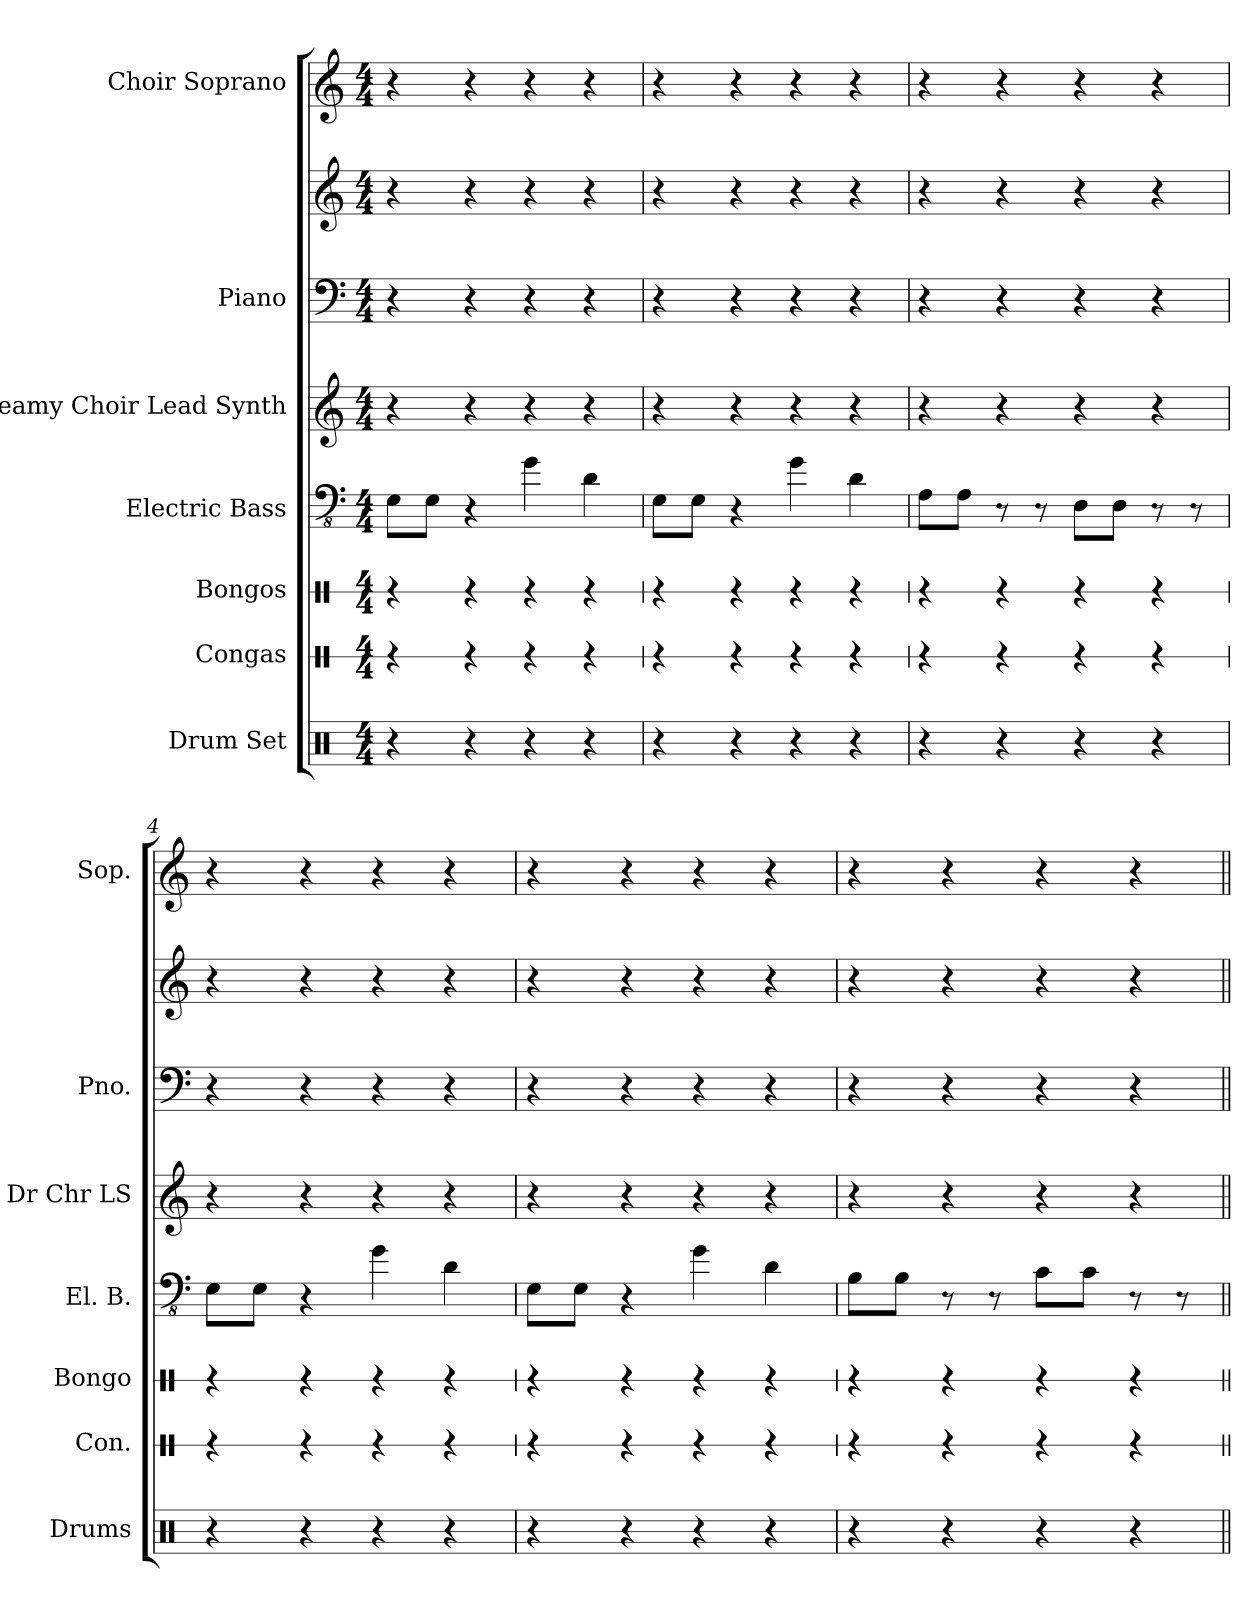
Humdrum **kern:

**kern	**kern	**kern	**kern	**kern	**kern	**kern	**kern
*part7	*part6	*part5	*part4	*part3	*part2	*part2	*part1
*staff8	*staff7	*staff6	*staff5	*staff4	*staff3	*staff2	*staff1
*I"Drum Set	*I"Congas	*I"Bongos	*I"Electric Bass	*I"Dreamy Choir Lead Synth	*I"Piano	*	*I"Choir Soprano
*I'Drums	*I'Con.	*I'Bongo	*I'El. B.	*I'Dr Chr LS	*I'Pno.	*	*I'Sop.
*stria5	*stria1	*stria1	*stria4	*stria5	*stria5	*stria5	*stria5
*clefX	*clefX	*clefX	*clefFv4	*clefG2	*clefF4	*clefG2	*clefG2
*k[]	*k[]	*k[]	*k[]	*k[]	*k[]	*k[]	*k[]
*M4/4	*M4/4	*M4/4	*M4/4	*M4/4	*M4/4	*M4/4	*M4/4
*MM140	*MM140	*MM140	*MM140	*MM140	*MM140	*MM140	*MM140
=1	=1	=1	=1	=1	=1	=1	=1
4r	4r	4r	8EEL	4r	4r	4r	4r
.	.	.	8EEJ	.	.	.	.
4r	4r	4r	4r	4r	4r	4r	4r
4r	4r	4r	4E	4r	4r	4r	4r
4r	4r	4r	4BB	4r	4r	4r	4r
=2	=2	=2	=2	=2	=2	=2	=2
4r	4r	4r	8EEL	4r	4r	4r	4r
.	.	.	8EEJ	.	.	.	.
4r	4r	4r	4r	4r	4r	4r	4r
4r	4r	4r	4E	4r	4r	4r	4r
4r	4r	4r	4BB	4r	4r	4r	4r
=3	=3	=3	=3	=3	=3	=3	=3
4r	4r	4r	8FFL	4r	4r	4r	4r
.	.	.	8FFJ	.	.	.	.
4r	4r	4r	8r	4r	4r	4r	4r
.	.	.	8r	.	.	.	.
4r	4r	4r	8DDL	4r	4r	4r	4r
.	.	.	8DDJ	.	.	.	.
4r	4r	4r	8r	4r	4r	4r	4r
.	.	.	8r	.	.	.	.
=4	=4	=4	=4	=4	=4	=4	=4
4r	4r	4r	8EEL	4r	4r	4r	4r
.	.	.	8EEJ	.	.	.	.
4r	4r	4r	4r	4r	4r	4r	4r
4r	4r	4r	4E	4r	4r	4r	4r
4r	4r	4r	4BB	4r	4r	4r	4r
=5	=5	=5	=5	=5	=5	=5	=5
4r	4r	4r	8EEL	4r	4r	4r	4r
.	.	.	8EEJ	.	.	.	.
4r	4r	4r	4r	4r	4r	4r	4r
4r	4r	4r	4E	4r	4r	4r	4r
4r	4r	4r	4BB	4r	4r	4r	4r
=6	=6	=6	=6	=6	=6	=6	=6
4r	4r	4r	8GGL	4r	4r	4r	4r
.	.	.	8GGJ	.	.	.	.
4r	4r	4r	8r	4r	4r	4r	4r
.	.	.	8r	.	.	.	.
4r	4r	4r	8AAL	4r	4r	4r	4r
.	.	.	8AAJ	.	.	.	.
4r	4r	4r	8r	4r	4r	4r	4r
.	.	.	8r	.	.	.	.
=||	=||	=||	=||	=||	=||	=||	=||
*-	*-	*-	*-	*-	*-	*-	*-
